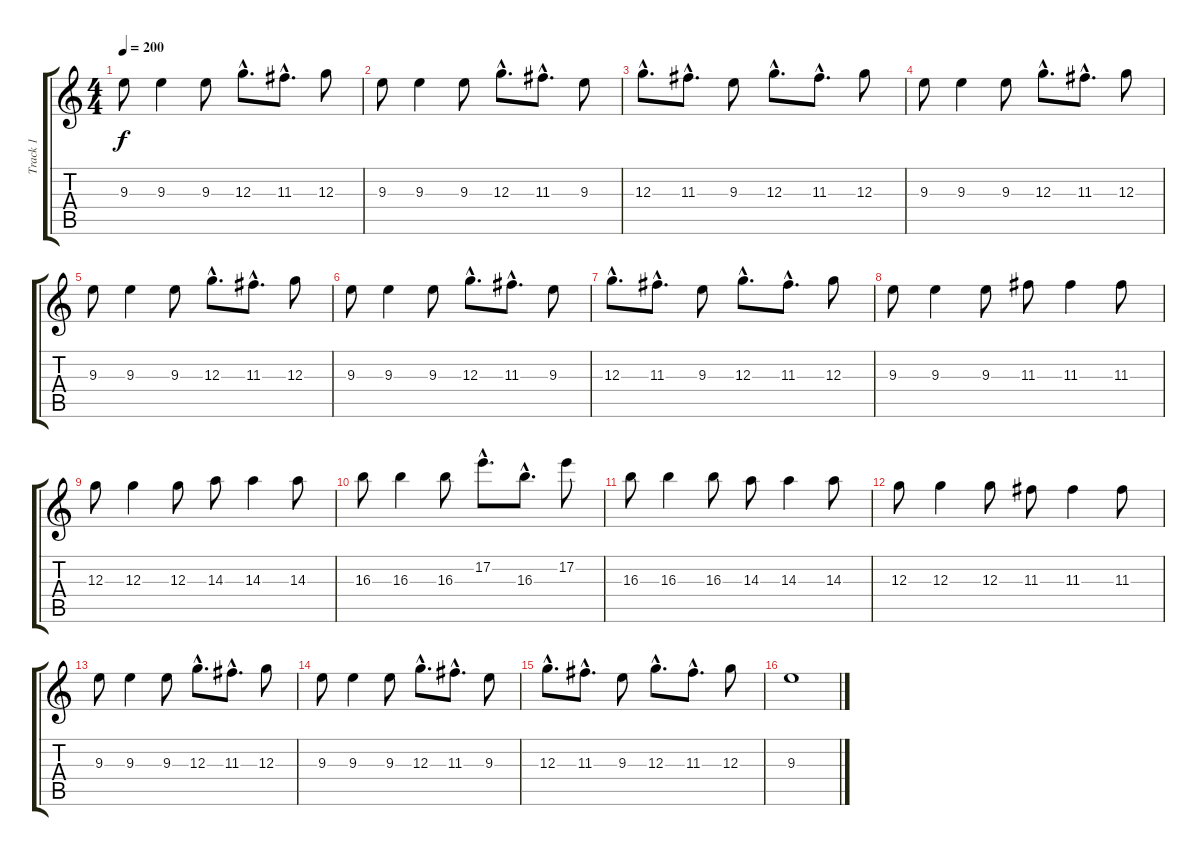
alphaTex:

\track ("Track 1" "Track 1") {instrument distortionguitar}
\staff {score tabs}
\tuning (E4 B3 G3 D3 A2 E2) {hide}
\ts (4 4)
\tempo 200
\clef g2
\ks c
9.3.8{dy f} 9.3.4 9.3.8 12.3{hac}.8{d} 11.3{hac}.8{d} 12.3.8 |
9.3.8 9.3.4 9.3.8 12.3{hac}.8{d} 11.3{hac}.8{d} 9.3.8 |
12.3{hac}.8{d} 11.3{hac}.8{d} 9.3.8 12.3{hac}.8{d} 11.3{hac}.8{d} 12.3.8 |
9.3.8 9.3.4 9.3.8 12.3{hac}.8{d} 11.3{hac}.8{d} 12.3.8 |
9.3.8 9.3.4 9.3.8 12.3{hac}.8{d} 11.3{hac}.8{d} 12.3.8 |
9.3.8 9.3.4 9.3.8 12.3{hac}.8{d} 11.3{hac}.8{d} 9.3.8 |
12.3{hac}.8{d} 11.3{hac}.8{d} 9.3.8 12.3{hac}.8{d} 11.3{hac}.8{d} 12.3.8 |
9.3.8 9.3.4 9.3.8 11.3.8 11.3.4 11.3.8 |
12.3.8 12.3.4 12.3.8 14.3.8 14.3.4 14.3.8 |
16.3.8 16.3.4 16.3.8 17.2{hac}.8{d} 16.3{hac}.8{d} 17.2.8 |
16.3.8 16.3.4 16.3.8 14.3.8 14.3.4 14.3.8 |
12.3.8 12.3.4 12.3.8 11.3.8 11.3.4 11.3.8 |
9.3.8 9.3.4 9.3.8 12.3{hac}.8{d} 11.3{hac}.8{d} 12.3.8 |
9.3.8 9.3.4 9.3.8 12.3{hac}.8{d} 11.3{hac}.8{d} 9.3.8 |
12.3{hac}.8{d} 11.3{hac}.8{d} 9.3.8 12.3{hac}.8{d} 11.3{hac}.8{d} 12.3.8 |
9.3.1
